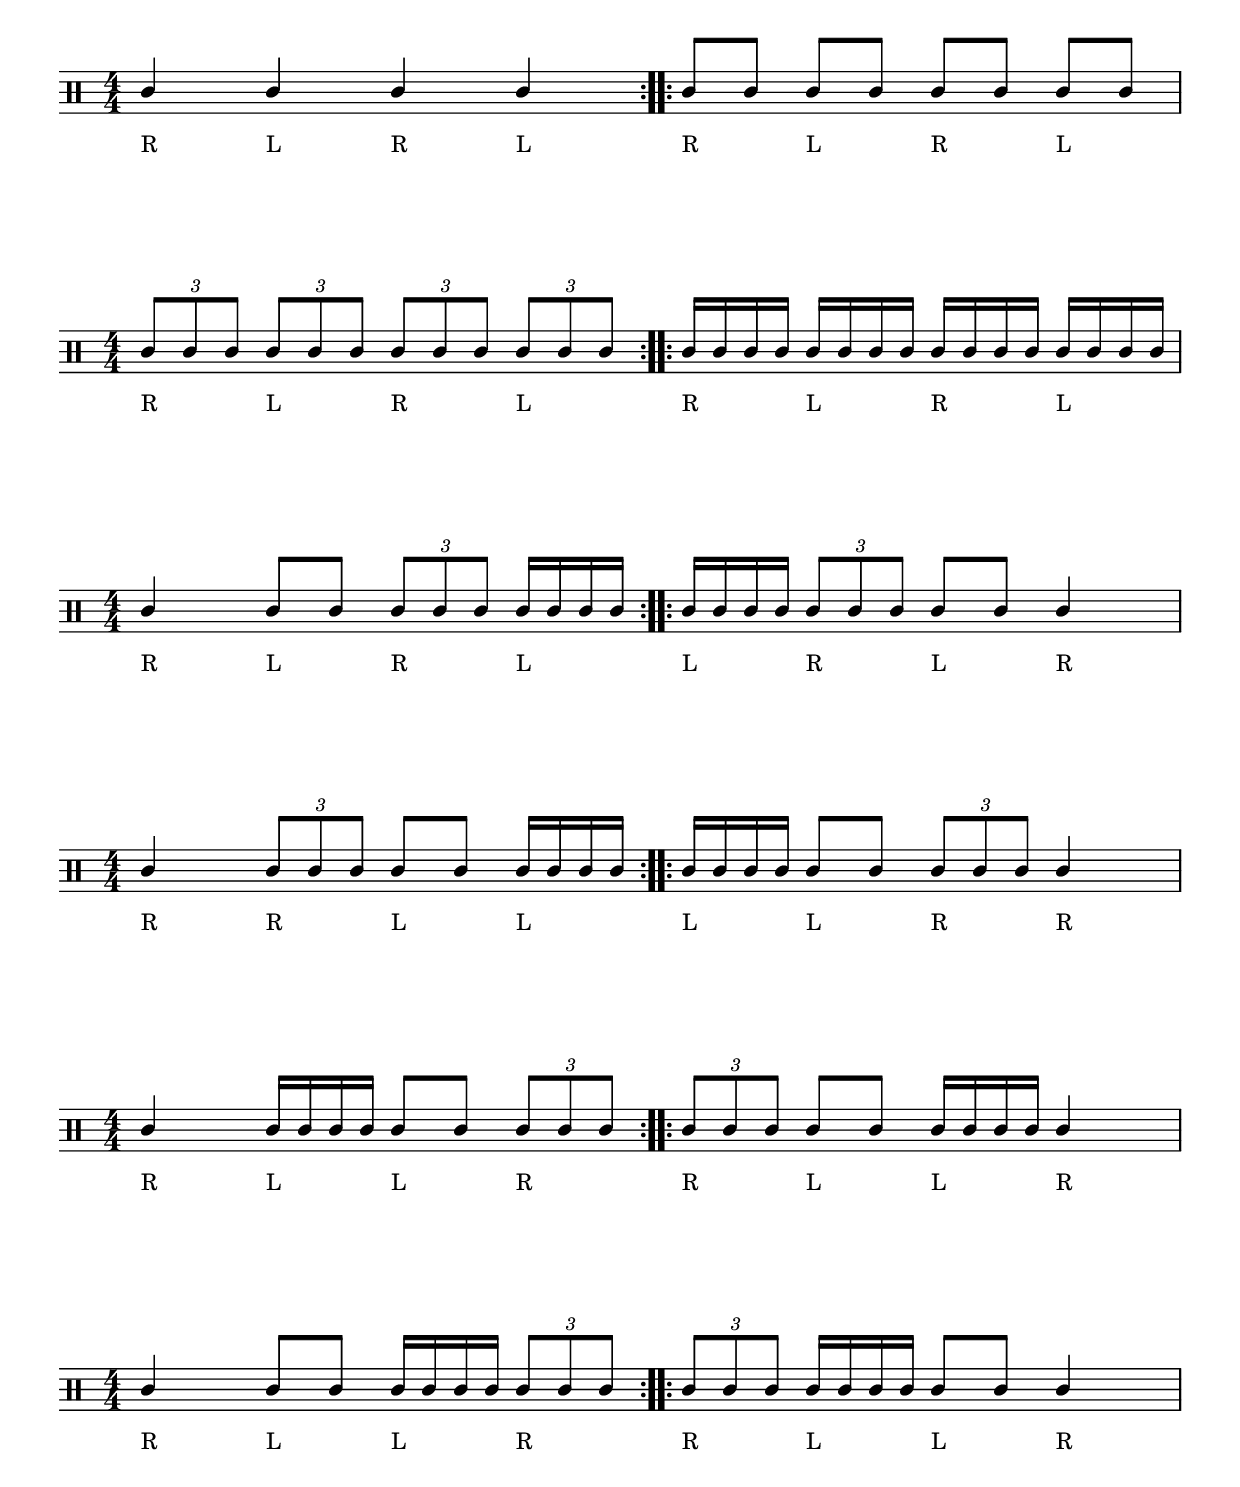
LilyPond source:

\version "2.18.2"
\include "../layout/layout.ly"

\score {
  \new DrumStaff <<
    \drummode {
      \time 4/4
      <<
        \new DrumVoice {
          \voiceUP
	  sn4\rid sn\led sn\rid sn\led \bar ":..:"
	  sn8\rid sn sn\led sn sn\rid sn sn\led sn
        }
      >>
    }
  >>
}

\score {
  \new DrumStaff <<
    \drummode {
      \time 4/4
      <<
        \new DrumVoice {
          \voiceUP
	  \times 2/3 {sn8\rid sn sn}
	  \times 2/3 {sn8\led sn sn}
	  \times 2/3 {sn8\rid sn sn}
	  \times 2/3 {sn8\led sn sn}

	  \bar ":..:"

	  sn16\rid sn sn sn
	  sn16\led sn sn sn
	  sn16\rid sn sn sn
	  sn16\led sn sn sn
        }
      >>
    }
  >>
}

\score {
  \new DrumStaff <<
    \drummode {
      \time 4/4
      <<
        \new DrumVoice {
          \voiceUP
	  sn4\rid
	  sn8\led sn
	  \times 2/3 {sn8\rid sn sn}
	  sn16\led sn sn sn

	  \bar ":..:"

	  sn16\led sn sn sn
	  \times 2/3 {sn8\rid sn sn}
	  sn8\led sn
	  sn4\rid
        }
      >>
    }
  >>
}

\score {
  \new DrumStaff <<
    \drummode {
      \time 4/4
      <<
        \new DrumVoice {
          \voiceUP
	  sn4\rid
	  \times 2/3 {sn8\rid sn sn}
	  sn8\led sn
	  sn16\led sn sn sn

	  \bar ":..:"

	  sn16\led sn sn sn
	  sn8\led sn
	  \times 2/3 {sn8\rid sn sn}
	  sn4\rid
        }
      >>
    }
  >>
}

\score {
  \new DrumStaff <<
    \drummode {
      \time 4/4
      <<
        \new DrumVoice {
          \voiceUP
	  sn4\rid
	  sn16\led sn sn sn
	  sn8\led sn
	  \times 2/3 {sn8\rid sn sn}

	  \bar ":..:"

	  \times 2/3 {sn8\rid sn sn}
	  sn8\led sn
	  sn16\led sn sn sn
	  sn4\rid
        }
      >>
    }
  >>
}

\score {
  \new DrumStaff <<
    \drummode {
      \time 4/4
      <<
        \new DrumVoice {
          \voiceUP
	  sn4\rid
	  sn8\led sn
	  sn16\led sn sn sn
	  \times 2/3 {sn8\rid sn sn}

	  \bar ":..:"

	  \times 2/3 {sn8\rid sn sn}
	  sn16\led sn sn sn
	  sn8\led sn
	  sn4\rid
        }
      >>
    }
  >>
}
